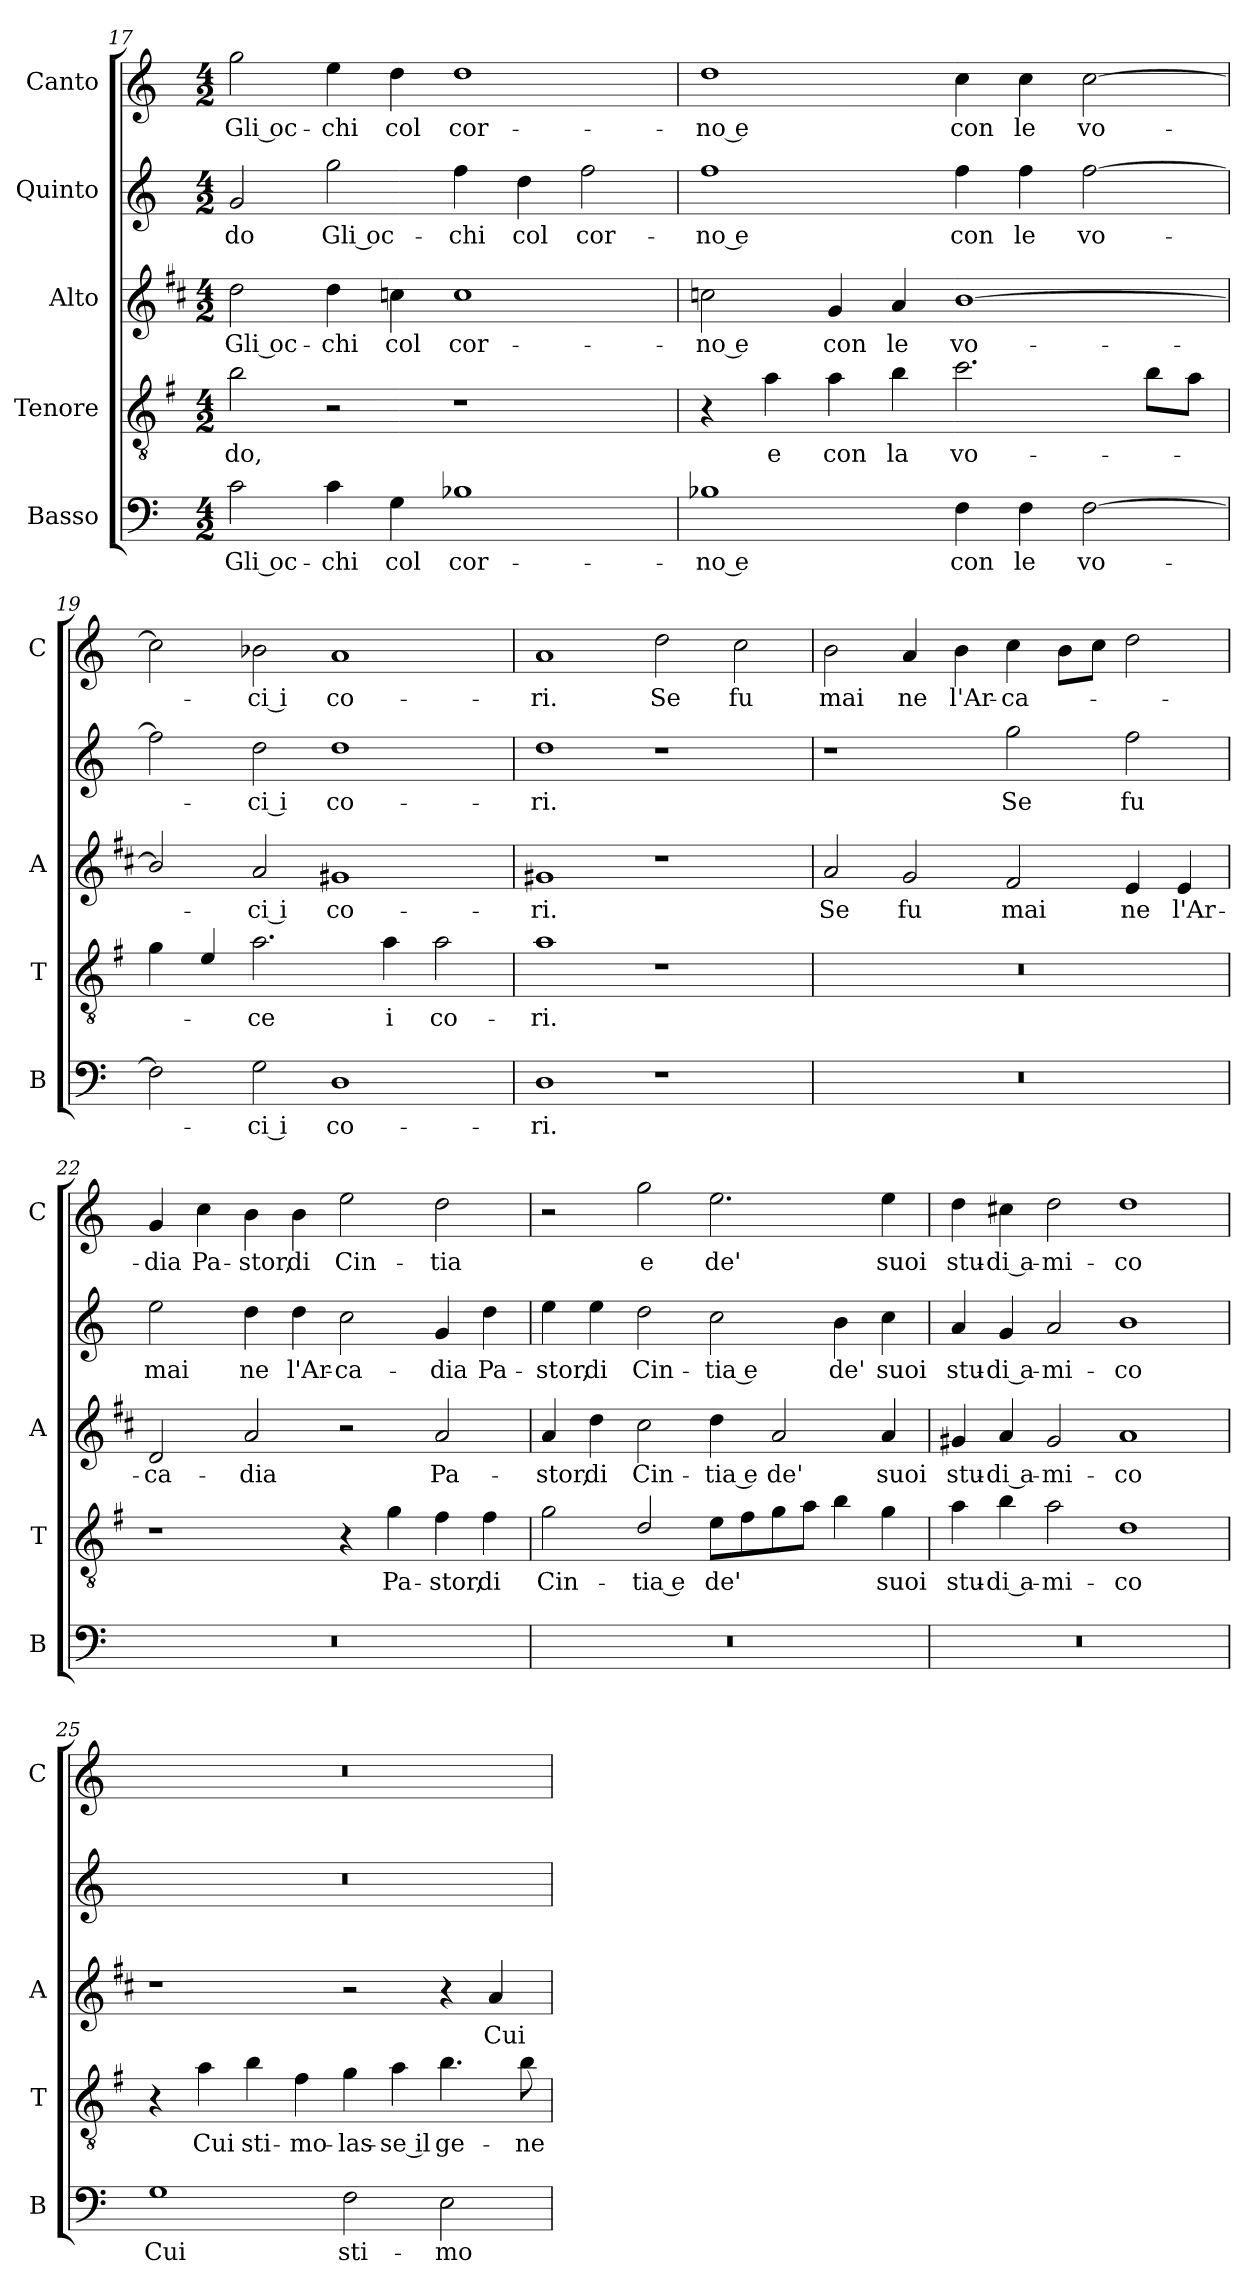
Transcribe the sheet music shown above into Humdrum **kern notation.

**kern	**text	**kern	**text	**kern	**text	**kern	**text	**kern	**text
*part5	*part5	*part4	*part4	*part3	*part3	*part2	*part2	*part1	*part1
*staff5	*staff5	*staff4	*staff4	*staff3	*staff3	*staff2	*staff2	*staff1	*staff1
*I"Basso	*	*I"Tenore	*	*I"Alto	*	*I"Quinto	*	*I"Canto	*
*I'B	*	*I'T	*	*I'A	*	*	*	*I'C	*
*clefF4	*	*clefGv2	*	*clefG2	*	*clefG2	*	*clefG2	*
*	*	*ITrd4c7	*	*ITrd1c2	*	*	*	*	*
*k[]	*	*k[]	*	*k[]	*	*k[]	*	*k[]	*
*C:	*	*C:	*	*C:	*	*C:	*	*C:	*
*M4/2	*	*M4/2	*	*M4/2	*	*M4/2	*	*M4/2	*
=17	=17	=17	=17	=17	=17	=17	=17	=17	=17
!	!LO:LY:b	!	!LO:LY:b	!	!LO:LY:b	!	!LO:LY:b	!	!LO:LY:b
2c\	Gli oc-	2e\	-do,	2cc\	Gli oc-	2g/	-do	2gg\	Gli oc-
!	!LO:LY:b	!	!	!	!LO:LY:b	!	!LO:LY:b	!	!LO:LY:b
4c\	-chi	2r	.	4cc\	-chi	2gg\	Gli oc-	4ee\	-chi
!	!LO:LY:b	!	!	!	!LO:LY:b	!	!	!	!LO:LY:b
4G\	col	.	.	4b-X\	col	.	.	4dd\	col
!	!LO:LY:b	!	!	!	!LO:LY:b	!	!LO:LY:b	!	!LO:LY:b
1B-X	cor-	1r	.	1b-	cor-	4ff\	-chi	1dd	cor-
!	!	!	!	!	!	!	!LO:LY:b	!	!
.	.	.	.	.	.	4dd\	col	.	.
!	!	!	!	!	!	!	!LO:LY:b	!	!
.	.	.	.	.	.	2ff\	cor-	.	.
=18	=18	=18	=18	=18	=18	=18	=18	=18	=18
!	!LO:LY:b	!	!	!	!LO:LY:b	!	!LO:LY:b	!	!LO:LY:b
1B-X	-no e	4r	.	2b-X\	-no e	1ff	-no e	1dd	-no e
!	!	!	!LO:LY:b	!	!	!	!	!	!
.	.	4d\	e	.	.	.	.	.	.
!	!	!	!LO:LY:b	!	!LO:LY:b	!	!	!	!
.	.	4d\	con	4f/	con	.	.	.	.
!	!	!	!LO:LY:b	!	!LO:LY:b	!	!	!	!
.	.	4e\	la	4g/	le	.	.	.	.
!	!LO:LY:b	!	!LO:LY:b	!	!LO:LY:b	!	!LO:LY:b	!	!LO:LY:b
4F\	con	2.f\	vo-	[1a	vo-	4ff\	con	4cc\	con
!	!LO:LY:b	!	!	!	!	!	!LO:LY:b	!	!LO:LY:b
4F\	le	.	.	.	.	4ff\	le	4cc\	le
!	!LO:LY:b	!	!	!	!	!	!LO:LY:b	!	!LO:LY:b
[2F\	vo-	.	.	.	.	[2ff\	vo-	[2cc\	vo-
.	.	8e\L	.	.	.	.	.	.	.
.	.	8d\J	.	.	.	.	.	.	.
=19	=19	=19	=19	=19	=19	=19	=19	=19	=19
2F\]	.	4c\	.	2a/]	.	2ff\]	.	2cc\]	.
.	.	4A/	.	.	.	.	.	.	.
!	!LO:LY:b	!	!LO:LY:b	!	!LO:LY:b	!	!LO:LY:b	!	!LO:LY:b
2G\	-ci i	2.d\	-ce	2g/	-ci i	2dd\	-ci i	2b-X\	-ci i
!	!LO:LY:b	!	!	!	!LO:LY:b	!	!LO:LY:b	!	!LO:LY:b
1D	co-	.	.	1f#X	co-	1dd	co-	1a	co-
!	!	!	!LO:LY:b	!	!	!	!	!	!
.	.	4d\	i	.	.	.	.	.	.
!	!	!	!LO:LY:b	!	!	!	!	!	!
.	.	2d\	co-	.	.	.	.	.	.
!!LO:PB:g=z
=20	=20	=20	=20	=20	=20	=20	=20	=20	=20
!	!LO:LY:b	!	!LO:LY:b	!	!LO:LY:b	!	!LO:LY:b	!	!LO:LY:b
1D	-ri.	1d	-ri.	1f#X	-ri.	1dd	-ri.	1a	-ri.
!	!	!	!	!	!	!	!	!	!LO:LY:b
1r	.	1r	.	1r	.	1r	.	2dd\	Se
!	!	!	!	!	!	!	!	!	!LO:LY:b
.	.	.	.	.	.	.	.	2cc\	fu
=21	=21	=21	=21	=21	=21	=21	=21	=21	=21
!	!	!	!	!	!LO:LY:b	!	!	!	!LO:LY:b
0r	.	0r	.	2g/	Se	1r	.	2b\	mai
!	!	!	!	!	!LO:LY:b	!	!	!	!LO:LY:b
.	.	.	.	2f/	fu	.	.	4a/	ne
!	!	!	!	!	!	!	!	!	!LO:LY:b
.	.	.	.	.	.	.	.	4b\	l'Ar-
!	!	!	!	!	!LO:LY:b	!	!LO:LY:b	!	!LO:LY:b
.	.	.	.	2e/	mai	2gg\	Se	4cc\	-ca-
.	.	.	.	.	.	.	.	8b\L	.
.	.	.	.	.	.	.	.	8cc\J	.
!	!	!	!	!	!LO:LY:b	!	!LO:LY:b	!	!
.	.	.	.	4d/	ne	2ff\	fu	2dd\	.
!	!	!	!	!	!LO:LY:b	!	!	!	!
.	.	.	.	4d/	l'Ar-	.	.	.	.
=22	=22	=22	=22	=22	=22	=22	=22	=22	=22
!	!	!	!	!	!LO:LY:b	!	!LO:LY:b	!	!LO:LY:b
0r	.	1r	.	2c/	-ca-	2ee\	mai	4g/	-dia
!	!	!	!	!	!	!	!	!	!LO:LY:b
.	.	.	.	.	.	.	.	4cc\	Pa-
!	!	!	!	!	!LO:LY:b	!	!LO:LY:b	!	!LO:LY:b
.	.	.	.	2g/	-dia	4dd\	ne	4b\	-stor,
!	!	!	!	!	!	!	!LO:LY:b	!	!LO:LY:b
.	.	.	.	.	.	4dd\	l'Ar-	4b\	di
!	!	!	!	!	!	!	!LO:LY:b	!	!LO:LY:b
.	.	4r	.	2r	.	2cc\	-ca-	2ee\	Cin-
!	!	!	!LO:LY:b	!	!	!	!	!	!
.	.	4c\	Pa-	.	.	.	.	.	.
!	!	!	!LO:LY:b	!	!LO:LY:b	!	!LO:LY:b	!	!LO:LY:b
.	.	4B\	-stor,	2g/	Pa-	4g/	-dia	2dd\	-tia
!	!	!	!LO:LY:b	!	!	!	!LO:LY:b	!	!
.	.	4B\	di	.	.	4dd\	Pa-	.	.
=23	=23	=23	=23	=23	=23	=23	=23	=23	=23
!	!	!	!LO:LY:b	!	!LO:LY:b	!	!LO:LY:b	!	!
0r	.	2c\	Cin-	4g/	-stor,	4ee\	-stor,	2r	.
!	!	!	!	!	!LO:LY:b	!	!LO:LY:b	!	!
.	.	.	.	4cc\	di	4ee\	di	.	.
!	!	!	!LO:LY:b	!	!LO:LY:b	!	!LO:LY:b	!	!LO:LY:b
.	.	2G/	-tia e	2b\	Cin-	2dd\	Cin-	2gg\	e
!	!	!	!LO:LY:b	!	!LO:LY:b	!	!LO:LY:b	!	!LO:LY:b
.	.	8A\L	de'	4cc\	-tia e	2cc\	-tia e	2.ee\	de'
.	.	8B\	.	.	.	.	.	.	.
!	!	!	!	!	!LO:LY:b	!	!	!	!
.	.	8c\	.	2g/	de'	.	.	.	.
.	.	8d\J	.	.	.	.	.	.	.
!	!	!	!	!	!	!	!LO:LY:b	!	!
.	.	4e\	.	.	.	4b\	de'	.	.
!	!	!	!LO:LY:b	!	!LO:LY:b	!	!LO:LY:b	!	!LO:LY:b
.	.	4c\	suoi	4g/	suoi	4cc\	suoi	4ee\	suoi
!!LO:LB:g=z
=24	=24	=24	=24	=24	=24	=24	=24	=24	=24
!	!	!	!LO:LY:b	!	!LO:LY:b	!	!LO:LY:b	!	!LO:LY:b
0r	.	4d\	stu-	4f#X/	stu-	4a/	stu-	4dd\	stu-
!	!	!	!LO:LY:b	!	!LO:LY:b	!	!LO:LY:b	!	!LO:LY:b
.	.	4e\	-di a-	4g/	-di a-	4g/	-di a-	4cc#X\	-di a-
!	!	!	!LO:LY:b	!	!LO:LY:b	!	!LO:LY:b	!	!LO:LY:b
.	.	2d\	-mi-	2f#/	-mi-	2a/	-mi-	2dd\	-mi-
!	!	!	!LO:LY:b	!	!LO:LY:b	!	!LO:LY:b	!	!LO:LY:b
.	.	1G	-co	1g	-co	1b	-co	1dd	-co
=25	=25	=25	=25	=25	=25	=25	=25	=25	=25
!	!LO:LY:b	!	!	!	!	!	!	!	!
1G	Cui	4r	.	1r	.	0r	.	0r	.
!	!	!	!LO:LY:b	!	!	!	!	!	!
.	.	4d\	Cui	.	.	.	.	.	.
!	!	!	!LO:LY:b	!	!	!	!	!	!
.	.	4e\	sti-	.	.	.	.	.	.
!	!	!	!LO:LY:b	!	!	!	!	!	!
.	.	4B\	-mo-	.	.	.	.	.	.
!	!LO:LY:b	!	!LO:LY:b	!	!	!	!	!	!
2F\	sti-	4c\	-las-	2r	.	.	.	.	.
!	!	!	!LO:LY:b	!	!	!	!	!	!
.	.	4d\	-se il	.	.	.	.	.	.
!	!LO:LY:b	!	!LO:LY:b	!	!	!	!	!	!
2E\	-mo-	4.e\	ge-	4r	.	.	.	.	.
!	!	!	!	!	!LO:LY:b	!	!	!	!
.	.	.	.	4g/	Cui	.	.	.	.
!	!	!	!LO:LY:b	!	!	!	!	!	!
.	.	8e\	-ne-	.	.	.	.	.	.
=	=	=	=	=	=	=	=	=	=
*-	*-	*-	*-	*-	*-	*-	*-	*-	*-
